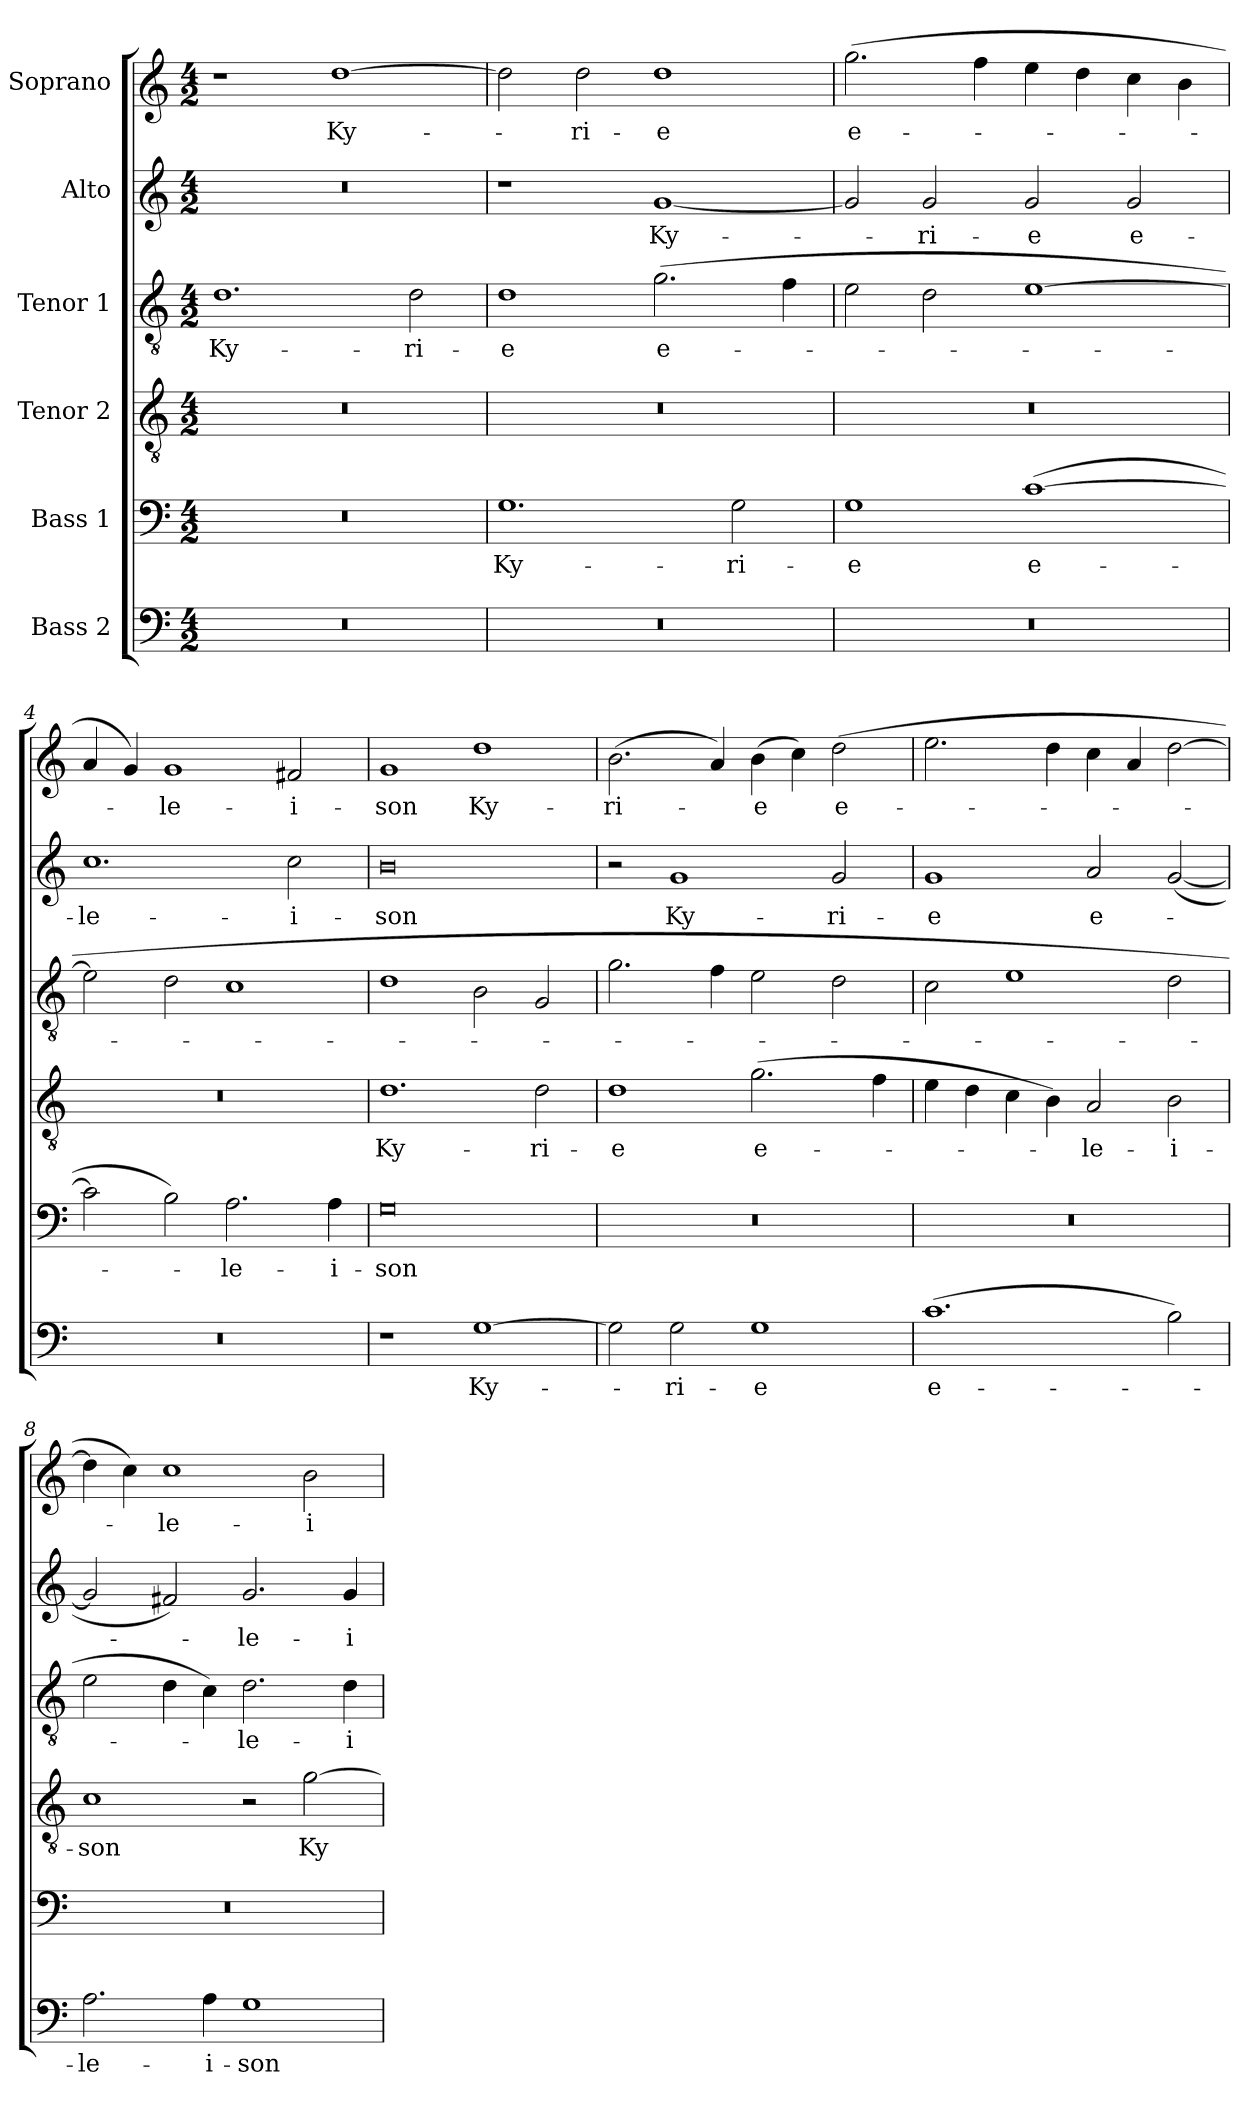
**kern	**text	**kern	**text	**kern	**text	**kern	**text	**kern	**text	**kern	**text
*part6	*part6	*part5	*part5	*part4	*part4	*part3	*part3	*part2	*part2	*part1	*part1
*staff6	*staff6	*staff5	*staff5	*staff4	*staff4	*staff3	*staff3	*staff2	*staff2	*staff1	*staff1
*I"Bass 2	*	*I"Bass 1	*	*I"Tenor 2	*	*I"Tenor 1	*	*I"Alto	*	*I"Soprano	*
*clefF4	*	*clefF4	*	*clefGv2	*	*clefGv2	*	*clefG2	*	*clefG2	*
*k[]	*	*k[]	*	*k[]	*	*k[]	*	*k[]	*	*k[]	*
*C:	*	*C:	*	*C:	*	*C:	*	*C:	*	*C:	*
*M4/2	*	*M4/2	*	*M4/2	*	*M4/2	*	*M4/2	*	*M4/2	*
=1	=1	=1	=1	=1	=1	=1	=1	=1	=1	=1	=1
0r	.	0r	.	0r	.	1.d	Ky-	0r	.	1r	.
.	.	.	.	.	.	.	.	.	.	[1dd	Ky-
.	.	.	.	.	.	2d\	-ri-	.	.	.	.
=2	=2	=2	=2	=2	=2	=2	=2	=2	=2	=2	=2
0r	.	1.G	Ky-	0r	.	1d	-e	1r	.	2dd\]	.
.	.	.	.	.	.	.	.	.	.	2dd\	-ri-
.	.	.	.	.	.	(2.g\	e-	[1g	Ky-	1dd	-e
.	.	2G\	-ri-	.	.	.	.	.	.	.	.
.	.	.	.	.	.	4f\	.	.	.	.	.
=3	=3	=3	=3	=3	=3	=3	=3	=3	=3	=3	=3
0r	.	1G	-e	0r	.	2e\	.	2g/]	.	(2.gg\	e-
.	.	.	.	.	.	2d\	.	2g/	-ri-	.	.
.	.	.	.	.	.	.	.	.	.	4ff\	.
.	.	([1c	e-	.	.	[1e	.	2g/	-e	4ee\	.
.	.	.	.	.	.	.	.	.	.	4dd\	.
.	.	.	.	.	.	.	.	2g/	e-	4cc\	.
.	.	.	.	.	.	.	.	.	.	4b\	.
=4	=4	=4	=4	=4	=4	=4	=4	=4	=4	=4	=4
0r	.	2c\]	.	0r	.	2e\]	.	1.cc	-le-	4a/	.
.	.	.	.	.	.	.	.	.	.	4g/)	.
.	.	2B\)	.	.	.	2d\	.	.	.	1g	-le-
.	.	2.A\	-le-	.	.	1c	.	.	.	.	.
.	.	.	.	.	.	.	.	2cc\	-i-	2f#X/	-i-
.	.	4A\	-i-	.	.	.	.	.	.	.	.
=5	=5	=5	=5	=5	=5	=5	=5	=5	=5	=5	=5
1r	.	0G	-son	1.d	Ky-	1d	.	0b	-son	1g	-son
[1G	Ky-	.	.	.	.	2B\	.	.	.	1dd	Ky-
.	.	.	.	2d\	-ri-	2G/	.	.	.	.	.
=6	=6	=6	=6	=6	=6	=6	=6	=6	=6	=6	=6
2G\]	.	0r	.	1d	-e	2.g\	.	2r	.	(2.b\	-ri-
2G\	-ri-	.	.	.	.	.	.	1g	Ky-	.	.
.	.	.	.	.	.	4f\	.	.	.	4a/)	.
1G	-e	.	.	(2.g\	e-	2e\	.	.	.	(4b\	-e
.	.	.	.	.	.	.	.	.	.	4cc\)	.
.	.	.	.	.	.	2d\	.	2g/	-ri-	(2dd\	e-
.	.	.	.	4f\	.	.	.	.	.	.	.
=7	=7	=7	=7	=7	=7	=7	=7	=7	=7	=7	=7
(1.c	e-	0r	.	4e\	.	2c\	.	1g	-e	2.ee\	.
.	.	.	.	4d\	.	.	.	.	.	.	.
.	.	.	.	4c\	.	1e	.	.	.	.	.
.	.	.	.	4B\)	.	.	.	.	.	4dd\	.
.	.	.	.	2A/	-le-	.	.	2a/	e-	4cc\	.
.	.	.	.	.	.	.	.	.	.	4a/	.
2B\)	.	.	.	2B\	-i-	2d\	.	([2g/	.	[2dd\	.
!!LO:PB:g=z
=8	=8	=8	=8	=8	=8	=8	=8	=8	=8	=8	=8
2.A\	-le-	0r	.	1c	-son	2e\	.	2g/]	.	4dd\]	.
.	.	.	.	.	.	.	.	.	.	4cc\)	.
.	.	.	.	.	.	4d\	.	2f#X/)	.	1cc	-le-
4A\	-i-	.	.	.	.	4c\)	.	.	.	.	.
1G	-son	.	.	2r	.	2.d\	-le-	2.g/	-le-	.	.
.	.	.	.	[2g\	Ky-	.	.	.	.	2b\	-i-
.	.	.	.	.	.	4d\	-i-	4g/	-i-	.	.
=	=	=	=	=	=	=	=	=	=	=	=
*-	*-	*-	*-	*-	*-	*-	*-	*-	*-	*-	*-
